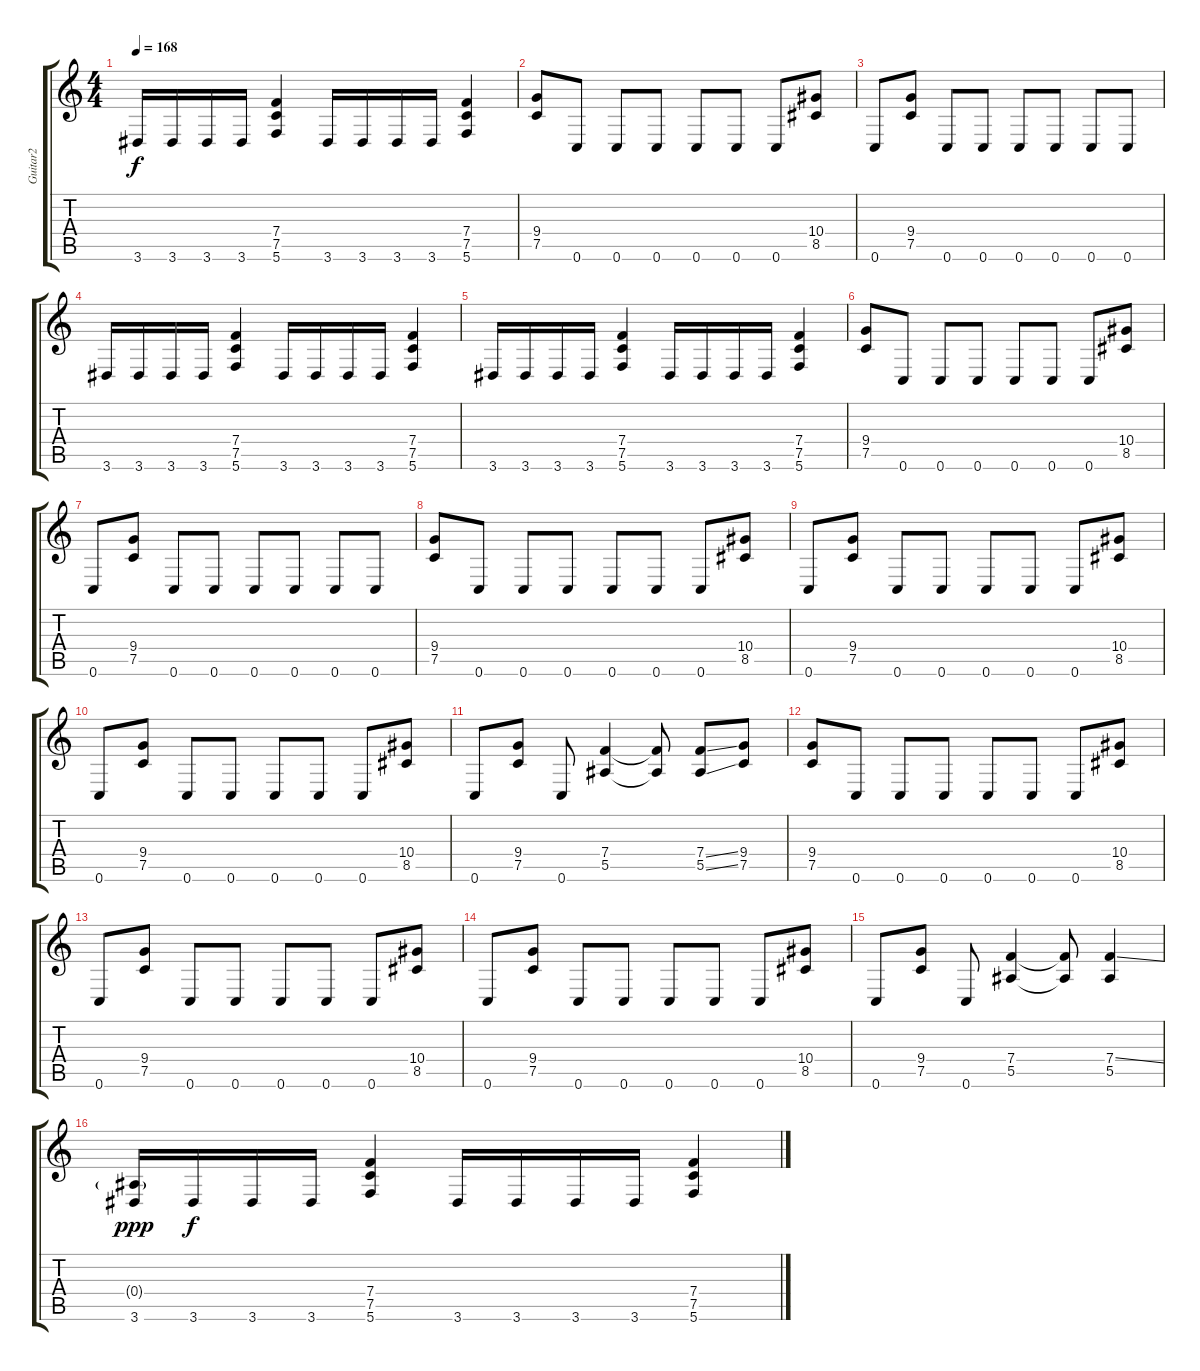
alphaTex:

\track ("Guitar2" "Guitar2") {instrument overdrivenguitar}
\staff {score tabs}
\tuning (C4 G3 Eb3 Bb2 F2 C2) {hide}
\ts (4 4)
\tempo 168
\clef g2
\ks c
3.6.16{dy f} 3.6.16 3.6.16 3.6.16 (7.4 7.5 5.6).4 3.6.16 3.6.16 3.6.16 3.6.16 (7.4 7.5 5.6).4 |
(9.4 7.5).8 0.6.8 0.6.8 0.6.8 0.6.8 0.6.8 0.6.8 (10.4 8.5).8 |
0.6.8 (9.4 7.5).8 0.6.8 0.6.8 0.6.8 0.6.8 0.6.8 0.6.8 |
3.6.16 3.6.16 3.6.16 3.6.16 (7.4 7.5 5.6).4 3.6.16 3.6.16 3.6.16 3.6.16 (7.4 7.5 5.6).4 |
3.6.16 3.6.16 3.6.16 3.6.16 (7.4 7.5 5.6).4 3.6.16 3.6.16 3.6.16 3.6.16 (7.4 7.5 5.6).4 |
(9.4 7.5).8 0.6.8 0.6.8 0.6.8 0.6.8 0.6.8 0.6.8 (10.4 8.5).8 |
0.6.8 (9.4 7.5).8 0.6.8 0.6.8 0.6.8 0.6.8 0.6.8 0.6.8 |
(9.4 7.5).8 0.6.8 0.6.8 0.6.8 0.6.8 0.6.8 0.6.8 (10.4 8.5).8 |
0.6.8 (9.4 7.5).8 0.6.8 0.6.8 0.6.8 0.6.8 0.6.8 (10.4 8.5).8 |
0.6.8 (9.4 7.5).8 0.6.8 0.6.8 0.6.8 0.6.8 0.6.8 (10.4 8.5).8 |
0.6.8 (9.4 7.5).8 0.6.8 (7.4 5.5).4 (7.4{t} 5.5{t}).8 (7.4{ss} 5.5{ss}).8 (9.4 7.5).8 |
(9.4 7.5).8 0.6.8 0.6.8 0.6.8 0.6.8 0.6.8 0.6.8 (10.4 8.5).8 |
0.6.8 (9.4 7.5).8 0.6.8 0.6.8 0.6.8 0.6.8 0.6.8 (10.4 8.5).8 |
0.6.8 (9.4 7.5).8 0.6.8 0.6.8 0.6.8 0.6.8 0.6.8 (10.4 8.5).8 |
0.6.8 (9.4 7.5).8 0.6.8 (7.4 5.5).4 (7.4{t} 5.5{t}).8 (7.4{ss} 5.5).4 |
(0.4{g} 3.6).16{dy ppp} 3.6.16{dy f} 3.6.16 3.6.16 (7.4 7.5 5.6).4 3.6.16 3.6.16 3.6.16 3.6.16 (7.4 7.5 5.6).4
